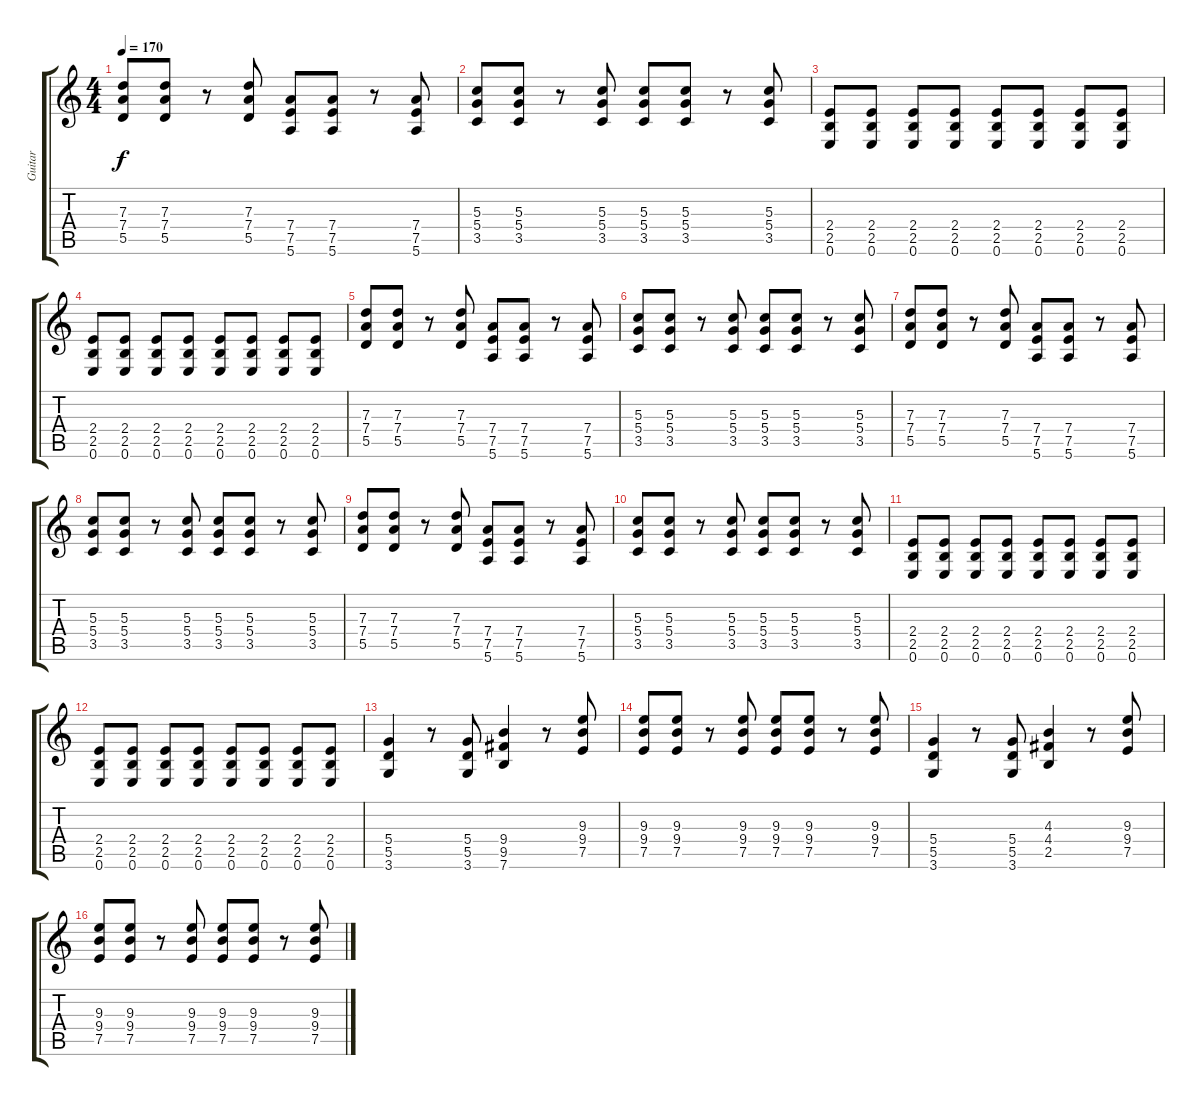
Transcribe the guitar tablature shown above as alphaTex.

\track ("Guitar" "Guitar") {instrument distortionguitar}
\staff {score tabs}
\tuning (E4 B3 G3 D3 A2 E2) {hide}
\ts (4 4)
\tempo 170
\clef g2
\ks c
(7.3 7.4 5.5).8{dy f} (7.3 7.4 5.5).8 r.8 (7.3 7.4 5.5).8 (7.4 7.5 5.6).8 (7.4 7.5 5.6).8 r.8 (7.4 7.5 5.6).8 |
(5.3 5.4 3.5).8 (5.3 5.4 3.5).8 r.8 (5.3 5.4 3.5).8 (5.3 5.4 3.5).8 (5.3 5.4 3.5).8 r.8 (5.3 5.4 3.5).8 |
(2.4 2.5 0.6).8 (2.4 2.5 0.6).8 (2.4 2.5 0.6).8 (2.4 2.5 0.6).8 (2.4 2.5 0.6).8 (2.4 2.5 0.6).8 (2.4 2.5 0.6).8 (2.4 2.5 0.6).8 |
(2.4 2.5 0.6).8 (2.4 2.5 0.6).8 (2.4 2.5 0.6).8 (2.4 2.5 0.6).8 (2.4 2.5 0.6).8 (2.4 2.5 0.6).8 (2.4 2.5 0.6).8 (2.4 2.5 0.6).8 |
(7.3 7.4 5.5).8 (7.3 7.4 5.5).8 r.8 (7.3 7.4 5.5).8 (7.4 7.5 5.6).8 (7.4 7.5 5.6).8 r.8 (7.4 7.5 5.6).8 |
(5.3 5.4 3.5).8 (5.3 5.4 3.5).8 r.8 (5.3 5.4 3.5).8 (5.3 5.4 3.5).8 (5.3 5.4 3.5).8 r.8 (5.3 5.4 3.5).8 |
(7.3 7.4 5.5).8 (7.3 7.4 5.5).8 r.8 (7.3 7.4 5.5).8 (7.4 7.5 5.6).8 (7.4 7.5 5.6).8 r.8 (7.4 7.5 5.6).8 |
(5.3 5.4 3.5).8 (5.3 5.4 3.5).8 r.8 (5.3 5.4 3.5).8 (5.3 5.4 3.5).8 (5.3 5.4 3.5).8 r.8 (5.3 5.4 3.5).8 |
(7.3 7.4 5.5).8 (7.3 7.4 5.5).8 r.8 (7.3 7.4 5.5).8 (7.4 7.5 5.6).8 (7.4 7.5 5.6).8 r.8 (7.4 7.5 5.6).8 |
(5.3 5.4 3.5).8 (5.3 5.4 3.5).8 r.8 (5.3 5.4 3.5).8 (5.3 5.4 3.5).8 (5.3 5.4 3.5).8 r.8 (5.3 5.4 3.5).8 |
(2.4 2.5 0.6).8 (2.4 2.5 0.6).8 (2.4 2.5 0.6).8 (2.4 2.5 0.6).8 (2.4 2.5 0.6).8 (2.4 2.5 0.6).8 (2.4 2.5 0.6).8 (2.4 2.5 0.6).8 |
(2.4 2.5 0.6).8 (2.4 2.5 0.6).8 (2.4 2.5 0.6).8 (2.4 2.5 0.6).8 (2.4 2.5 0.6).8 (2.4 2.5 0.6).8 (2.4 2.5 0.6).8 (2.4 2.5 0.6).8 |
(5.4 5.5 3.6).4 r.8 (5.4 5.5 3.6).8 (9.4 9.5 7.6).4 r.8 (9.3 9.4 7.5).8 |
(9.3 9.4 7.5).8 (9.3 9.4 7.5).8 r.8 (9.3 9.4 7.5).8 (9.3 9.4 7.5).8 (9.3 9.4 7.5).8 r.8 (9.3 9.4 7.5).8 |
(5.4 5.5 3.6).4 r.8 (5.4 5.5 3.6).8 (4.3 4.4 2.5).4 r.8 (9.3 9.4 7.5).8 |
(9.3 9.4 7.5).8 (9.3 9.4 7.5).8 r.8 (9.3 9.4 7.5).8 (9.3 9.4 7.5).8 (9.3 9.4 7.5).8 r.8 (9.3 9.4 7.5).8
